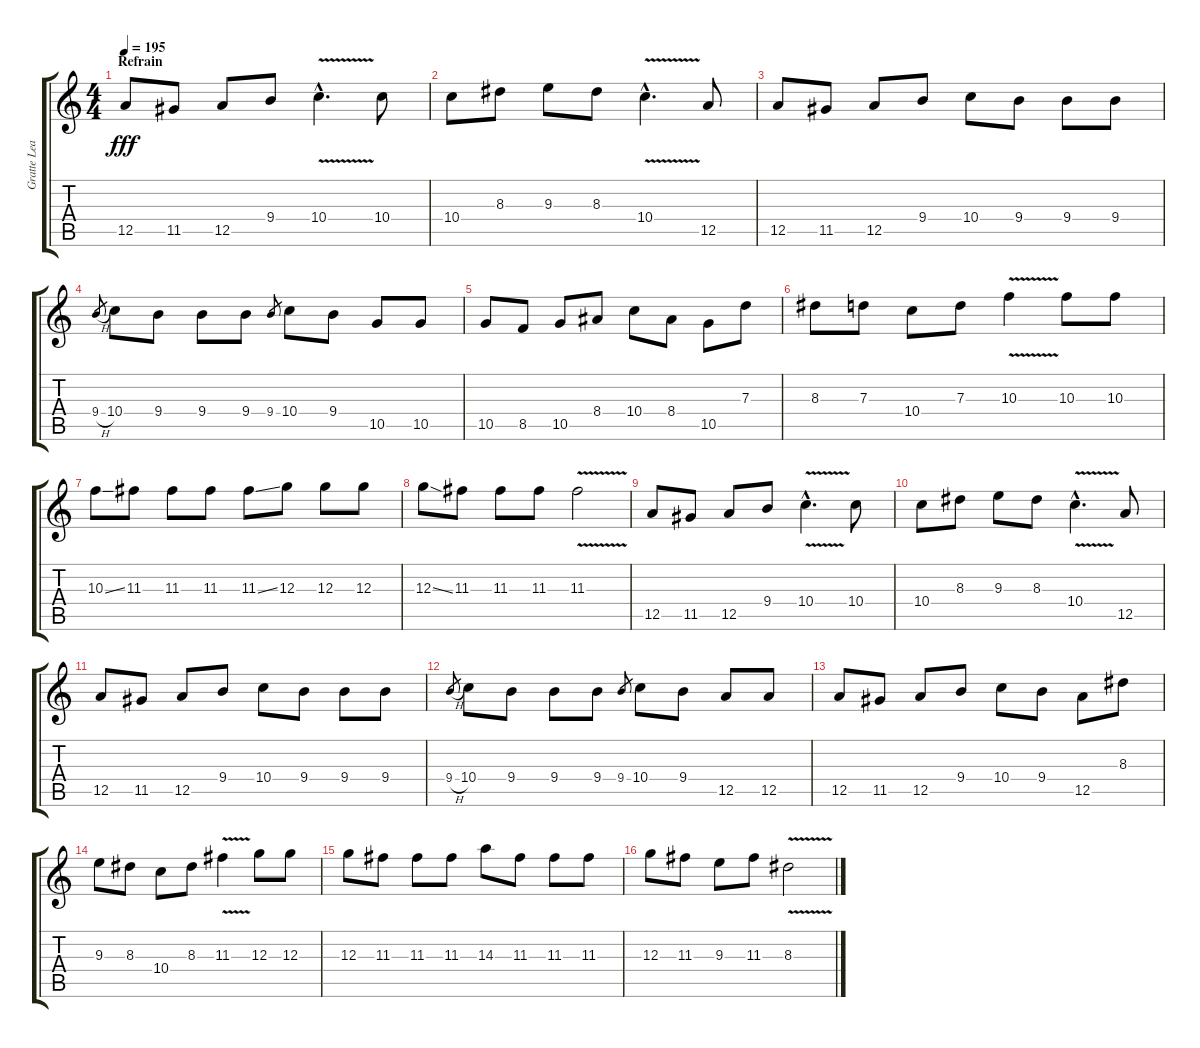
\track ("Gratte Lead" "Gratte Lea") {instrument distortionguitar}
\staff {score tabs}
\tuning (E4 B3 G3 D3 A2 E2) {hide}
\ts (4 4)
\section ("" "Refrain")
\tempo 195
\clef g2
\ks c
12.5.8{dy fff} 11.5.8 12.5.8 9.4.8 10.4{v hac}.4{d} 10.4.8 |
10.4.8 8.3.8 9.3.8 8.3.8 10.4{v hac}.4{d} 12.5.8 |
12.5.8 11.5.8 12.5.8 9.4.8 10.4.8 9.4.8 9.4.8 9.4.8 |
9.4{h}.8{gr} 10.4.8 9.4.8 9.4.8 9.4.8 9.4.8{gr} 10.4.8 9.4.8 10.5.8 10.5.8 |
10.5.8 8.5.8 10.5.8 8.4.8 10.4.8 8.4.8 10.5.8 7.3.8 |
8.3.8 7.3.8 10.4.8 7.3.8 10.3{v}.4 10.3.8 10.3.8 |
10.3{ss}.8 11.3.8 11.3.8 11.3.8 11.3{ss}.8 12.3.8 12.3.8 12.3.8 |
12.3{ss}.8 11.3.8 11.3.8 11.3.8 11.3{v}.2 |
12.5.8 11.5.8 12.5.8 9.4.8 10.4{v hac}.4{d} 10.4.8 |
10.4.8 8.3.8 9.3.8 8.3.8 10.4{v hac}.4{d} 12.5.8 |
12.5.8 11.5.8 12.5.8 9.4.8 10.4.8 9.4.8 9.4.8 9.4.8 |
9.4{h}.8{gr} 10.4.8 9.4.8 9.4.8 9.4.8 9.4.8{gr} 10.4.8 9.4.8 12.5.8 12.5.8 |
12.5.8 11.5.8 12.5.8 9.4.8 10.4.8 9.4.8 12.5.8 8.3.8 |
9.3.8 8.3.8 10.4.8 8.3.8 11.3{v}.4 12.3.8 12.3.8 |
12.3.8 11.3.8 11.3.8 11.3.8 14.3.8 11.3.8 11.3.8 11.3.8 |
12.3.8 11.3.8 9.3.8 11.3.8 8.3{v}.2
